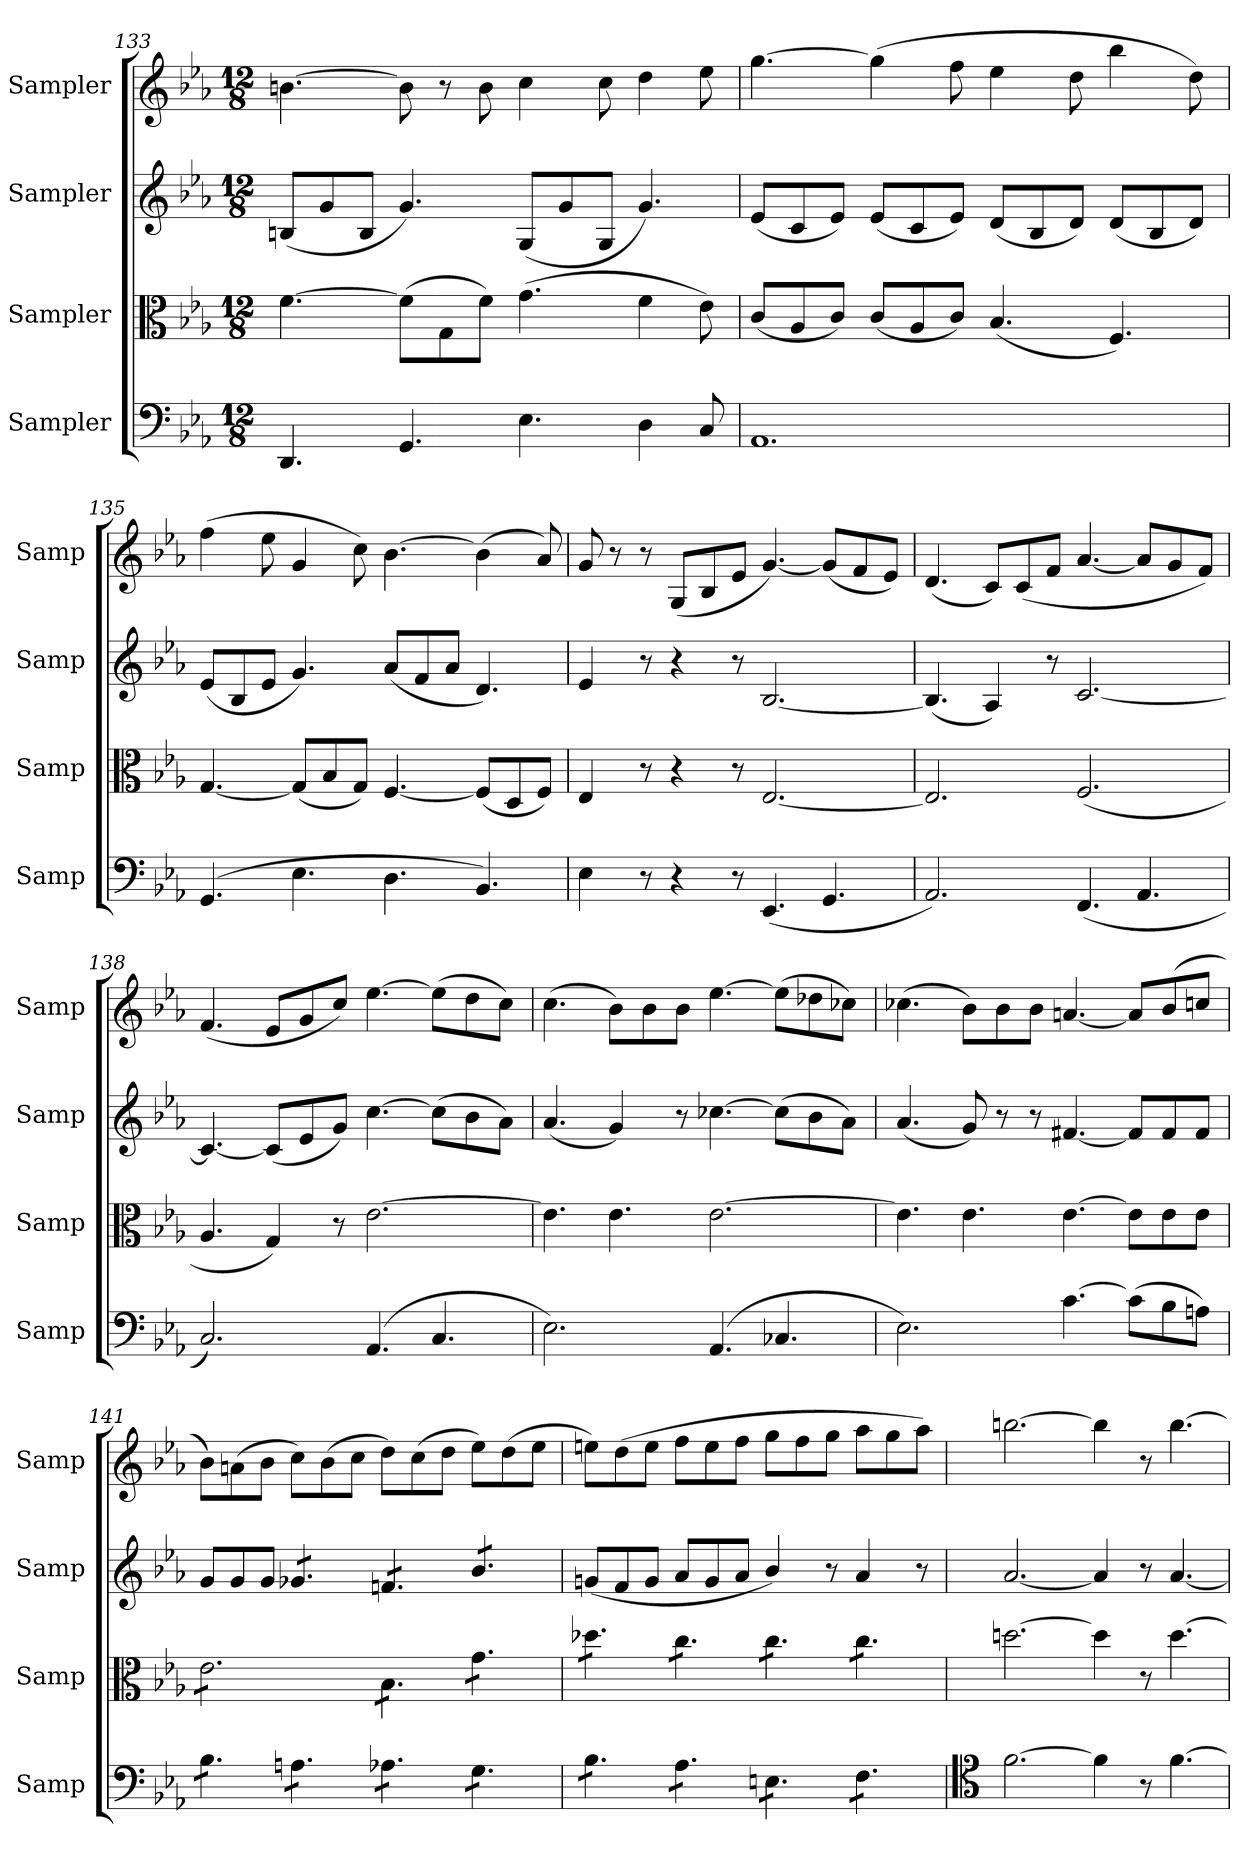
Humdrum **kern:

**kern	**kern	**kern	**kern
*part4	*part3	*part2	*part1
*staff4	*staff3	*staff2	*staff1
*I"Sampler	*I"Sampler	*I"Sampler	*I"Sampler
*I'Samp	*I'Samp	*I'Samp	*I'Samp
*clefF4	*clefC3	*clefG2	*clefG2
*k[b-e-a-]	*k[b-e-a-]	*k[b-e-a-]	*k[b-e-a-]
*M12/8	*M12/8	*M12/8	*M12/8
=133	=133	=133	=133
4.DD/	[4.f\	(8Bn/L	[4.bn\
.	.	8g/	.
.	.	8B/J	.
4.GG/	(8f\L]	4.g/)	8b\]
.	8G\	.	8r
.	8f\J)	.	8b\
4.E-\	(4.g\	(8G/L	4cc\
.	.	8g/	.
.	.	8G/J	8cc\
4D\	4f\	4.g/)	4dd\
8C/	8e-\)	.	8ee-\
=134	=134	=134	=134
1.AA-	(8c/L	(8e-/L	[4.gg\
.	8A-/	8c/	.
.	8c/J)	8e-/J)	.
.	(8c/L	(8e-/L	(4gg\]
.	8A-/	8c/	.
.	8c/J)	8e-/J)	8ff\
.	(4.B-/	(8d/L	4ee-\
.	.	8B-/	.
.	.	8d/J)	8dd\
.	4.F/)	(8d/L	4bb-\
.	.	8B-/	.
.	.	8d/J)	8dd\)
!!LO:PB:g=z
=135	=135	=135	=135
(4.GG/	[4.G/	(8e-/L	(4ff\
.	.	8B-/	.
.	.	8e-/J	8ee-\
4.E-\	(8G/L]	4.g/)	4g/
.	8B-/	.	.
.	8G/J)	.	8cc\)
4.D\	[4.F/	(8a-/L	[4.b-\
.	.	8f/	.
.	.	8a-/J	.
4.BB-/)	(8F/L]	4.d/)	(4b-\]
.	8D/	.	.
.	8F/J)	.	8a-/)
=136	=136	=136	=136
4E-\	4E-/	4e-/	8g/
.	.	.	8r
8r	8r	8r	8r
4r	4r	4r	(8G/L
.	.	.	8B-/
8r	8r	8r	8e-/J
(4.EE-/	[2.E-/	[2.B-/	[4.g/)
4.GG/	.	.	(8g/L]
.	.	.	8f/
.	.	.	8e-/J)
=137	=137	=137	=137
2.AA-/)	2.E-/]	(4.B-/]	(4.d/
.	.	4A-/)	8c/L)
.	.	.	(8c/
.	.	8r	8f/J
(4.FF/	(2.F/	[2.c/	[4.a-/
4.AA-/	.	.	8a-/L]
.	.	.	8g/
.	.	.	8f/J)
=138	=138	=138	=138
2.C/)	4.A-/	4.c/_	(4.f/
.	4G/)	(8c/L]	8e-/L
.	.	8e-/	8g/
.	8r	8g/J)	8cc/J)
(>4.AA-/	[2.e-\	[4.cc\	[4.ee-\
4.C/	.	(8cc\L]	(8ee-\L]
.	.	8b-\	8dd\
.	.	8a-\J)	8cc\J)
=139	=139	=139	=139
2.E-\)	4.e-\]	(4.a-/	(4.cc\
.	4.e-\	4g/)	8b-\L)
.	.	.	8b-\
.	.	8r	8b-\J
(>4.AA-/	[2.e-\	[4.cc-X\	[4.ee-\
4.C-X/	.	(8cc-\L]	(8ee-\L]
.	.	8b-\	8dd-X\
.	.	8a-\J)	8cc-X\J)
=140	=140	=140	=140
2.E-\)	4.e-\]	(4.a-/	(4.cc-X\
.	4.e-\	8g/)	8b-\L)
.	.	8r	8b-\
.	.	8r	8b-\J
[4.c\	[4.e-\	[4.f#X/	[4.an/
(8c\L]	8e-\L]	8f#/L]	8a/L]
8B-\	8e-\	8f#/	(>8b-/
8An\J)	8e-\J	8f#/J	8ccn/J
!!LO:LB:g=z
=141	=141	=141	=141
*tremolo	*	*	*
*	*tremolo	*	*
8B-\L	8e-\L	8g/L	8b-\L)
8B-\	8e-\	8g/	(8an\
8B-\J	8e-\	8g/J	8b-\J
*	*	*tremolo	*
8An\L	8e-\	8g-X/L	8cc\L)
8An\	8e-\	8g-X/	(8b-\
8An\J	8e-\J	8g-X/J	8cc\J
8A-X\L	8B-\L	8fn/L	8dd\L)
8A-X\	8B-\	8fn/	(8cc\
8A-X\J	8B-\J	8fn/J	8dd\J
8G\L	8g\L	8b-/L	8ee-\L)
8G\	8g\	8b-/	(8dd\
8G\J	8g\J	8b-/J	8ee-\J
*	*	*Xtremolo	*
=142	=142	=142	=142
8B-\L	8dd-X\L	(8gn/L	8een\L)
8B-\	8dd-X\	8f/	(8dd\
8B-\J	8dd-X\J	8g/J	8ee\J
8A-\L	8cc\L	8a-/L	8ff\L
8A-\	8cc\	8g/	8ee\
8A-\J	8cc\J	8a-/J	8ff\J
8En\L	8cc\L	4b-/)	8gg\L
8En\	8cc\	.	8ff\
8En\J	8cc\J	8r	8gg\J
8F\L	8cc\L	4a-/	8aa-\L
8F\	8cc\	.	8gg\
8F\J	8cc\J	8r	8aa-\J)
*	*Xtremolo	*	*
*Xtremolo	*	*	*
=143	=143	=143	=143
*clefC4	*	*	*
[2.f\	[2.ddn\	[2.a-/	[2.bbn\
4f\]	4dd\]	4a-/]	4bb\]
8r	8r	8r	8r
[4.f\	[4.dd\	[4.a-/	[4.bb\
=	=	=	=
*-	*-	*-	*-
